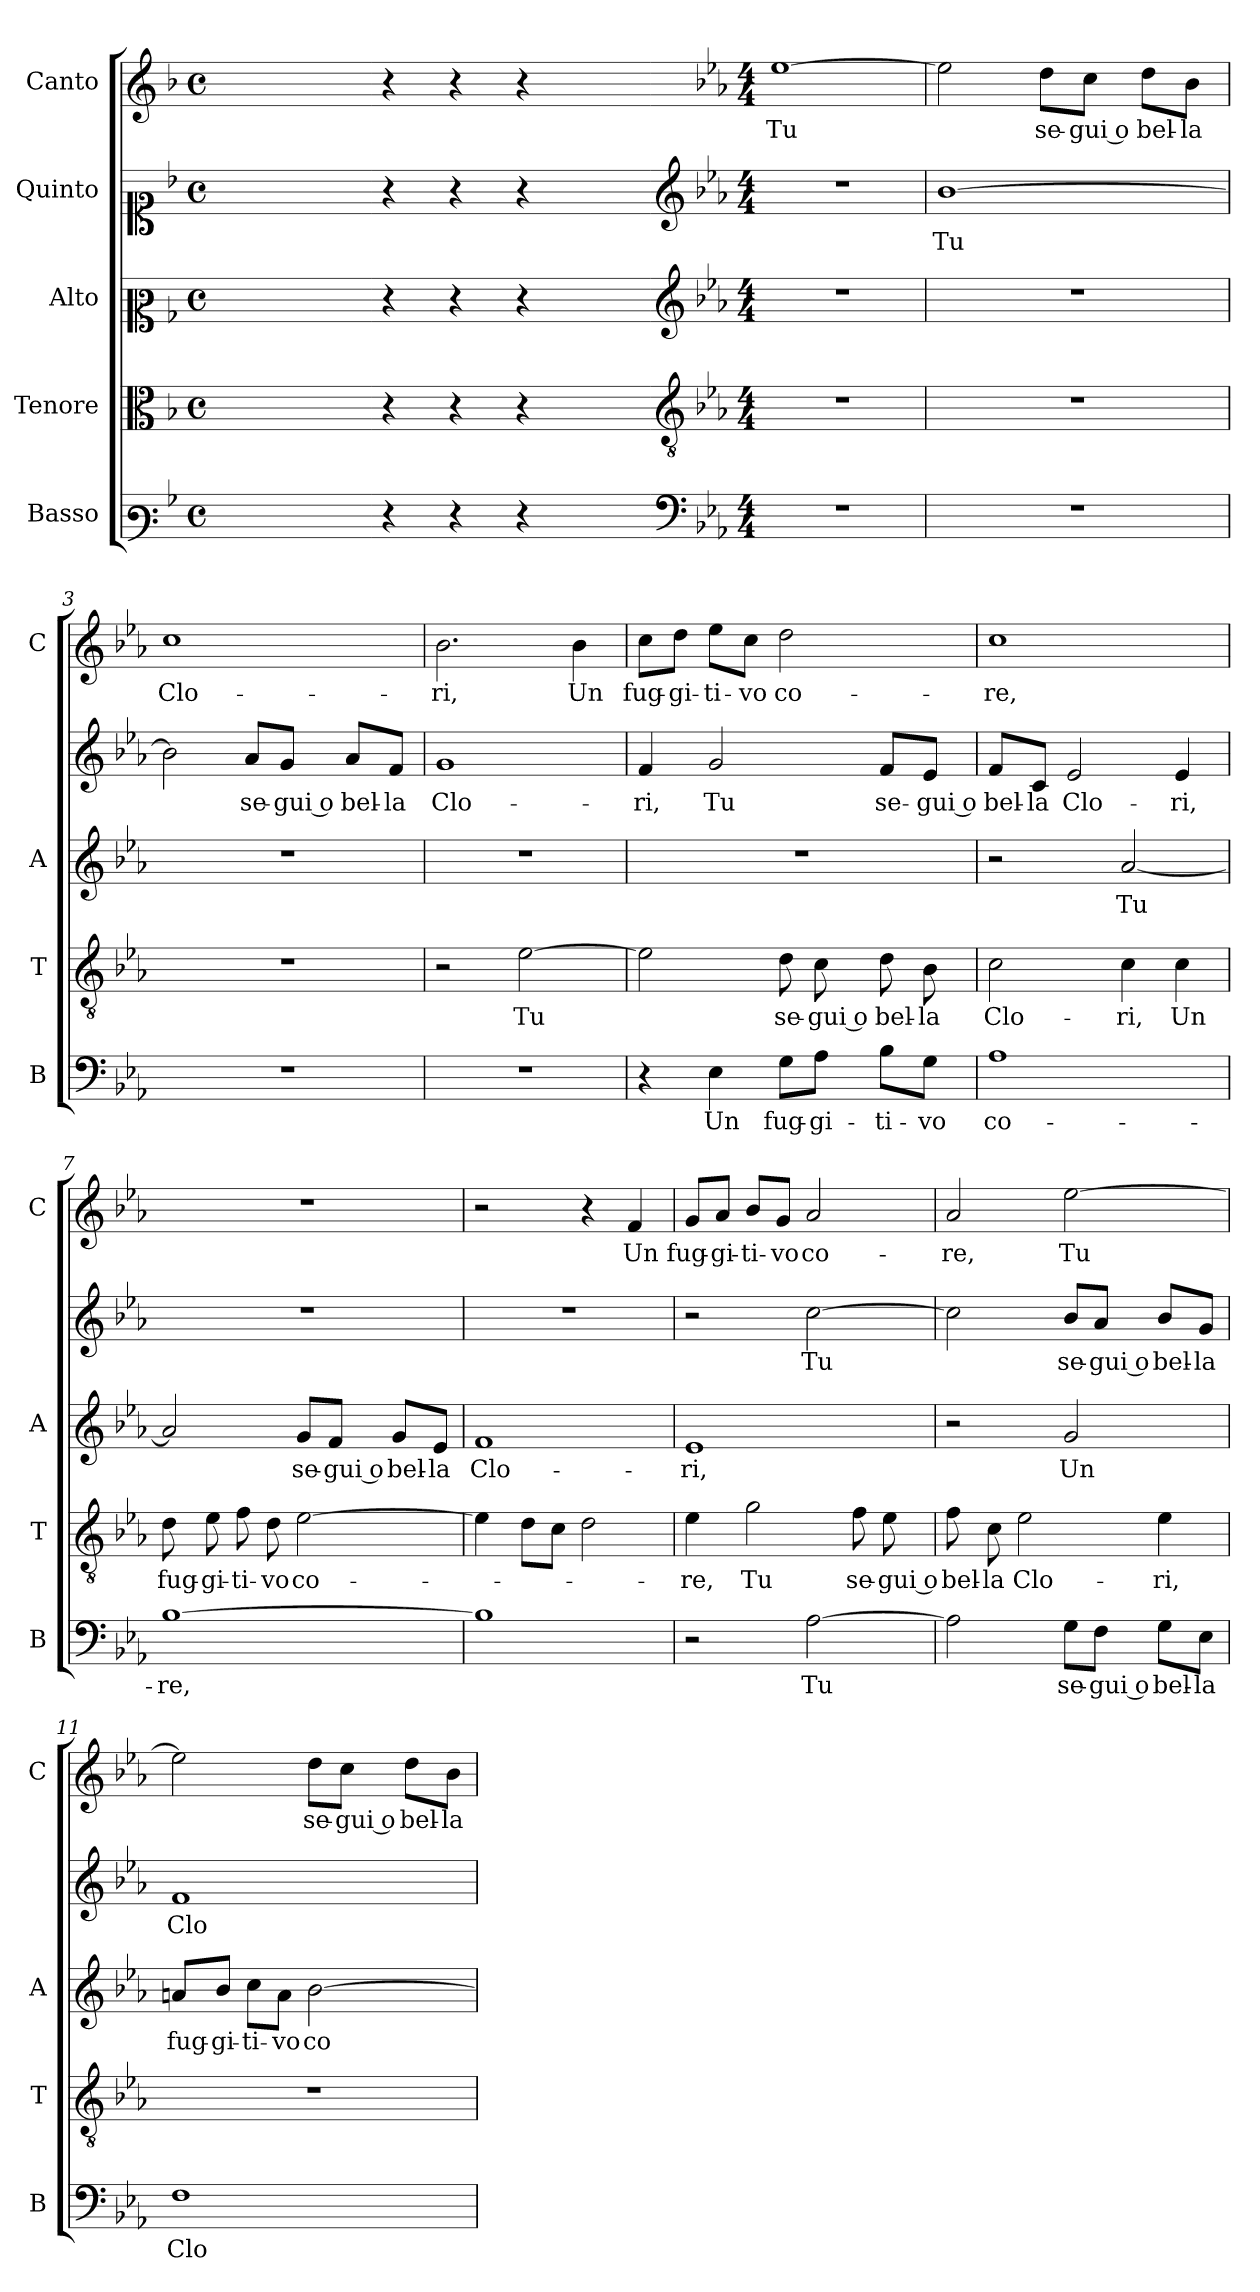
**kern	**text	**kern	**text	**kern	**text	**kern	**text	**kern	**text
*part5	*part5	*part4	*part4	*part3	*part3	*part2	*part2	*part1	*part1
*staff5	*staff5	*staff4	*staff4	*staff3	*staff3	*staff2	*staff2	*staff1	*staff1
*I"Basso	*	*I"Tenore	*	*I"Alto	*	*I"Quinto	*	*I"Canto	*
*I'B	*	*I'T	*	*I'A	*	*	*	*I'C	*
*clefF3	*	*clefC3	*	*clefC2	*	*clefC1	*	*clefG2	*
*k[b-]	*	*k[b-]	*	*k[b-]	*	*k[b-]	*	*k[b-]	*
*F:	*	*F:	*	*F:	*	*F:	*	*F:	*
*M4/4	*	*M4/4	*	*M4/4	*	*M4/4	*	*M4/4	*
*met(c)	*	*met(c)	*	*met(c)	*	*met(c)	*	*met(c)	*
=	=	=	=	=	=	=	=	=	=
1ryy	.	1ryy	.	1ryy	.	1ryy	.	1ryy	.
=1X-	=1X-	=1X-	=1X-	=1X-	=1X-	=1X-	=1X-	=1X-	=1X-
4r	.	4r	.	4r	.	4r	.	4r	.
4r	.	4r	.	4r	.	4r	.	4r	.
4r	.	4r	.	4r	.	4r	.	4r	.
4ryy	.	4ryy	.	4ryy	.	4ryy	.	4ryy	.
=1-	=1-	=1-	=1-	=1-	=1-	=1-	=1-	=1-	=1-
*clefF4	*	*clefGv2	*	*clefG2	*	*clefG2	*	*	*
*k[b-e-a-]	*	*k[b-e-a-]	*	*k[b-e-a-]	*	*k[b-e-a-]	*	*k[b-e-a-]	*
*E-:	*	*E-:	*	*E-:	*	*E-:	*	*E-:	*
*M4/4	*	*M4/4	*	*M4/4	*	*M4/4	*	*M4/4	*
!	!	!	!	!	!	!	!	!	!LO:LY:b
1r	.	1r	.	1r	.	1r	.	[1ee-	Tu
=2	=2	=2	=2	=2	=2	=2	=2	=2	=2
!	!	!	!	!	!	!	!LO:LY:b	!	!
1r	.	1r	.	1r	.	[1b-	Tu	2ee-\]	.
!	!	!	!	!	!	!	!	!	!LO:LY:b
.	.	.	.	.	.	.	.	8dd\L	se-
!	!	!	!	!	!	!	!	!	!LO:LY:b
.	.	.	.	.	.	.	.	8cc\J	-gui o
!	!	!	!	!	!	!	!	!	!LO:LY:b
.	.	.	.	.	.	.	.	8dd\L	bel-
!	!	!	!	!	!	!	!	!	!LO:LY:b
.	.	.	.	.	.	.	.	8b-\J	-la
=3	=3	=3	=3	=3	=3	=3	=3	=3	=3
!	!	!	!	!	!	!	!	!	!LO:LY:b
1r	.	1r	.	1r	.	2b-\]	.	1cc	Clo-
!	!	!	!	!	!	!	!LO:LY:b	!	!
.	.	.	.	.	.	8a-/L	se-	.	.
!	!	!	!	!	!	!	!LO:LY:b	!	!
.	.	.	.	.	.	8g/J	-gui o	.	.
!	!	!	!	!	!	!	!LO:LY:b	!	!
.	.	.	.	.	.	8a-/L	bel-	.	.
!	!	!	!	!	!	!	!LO:LY:b	!	!
.	.	.	.	.	.	8f/J	-la	.	.
=4	=4	=4	=4	=4	=4	=4	=4	=4	=4
!	!	!	!	!	!	!	!LO:LY:b	!	!LO:LY:b
1r	.	2r	.	1r	.	1g	Clo-	2.b-\	-ri,
!	!	!	!LO:LY:b	!	!	!	!	!	!
.	.	[2e-\	Tu	.	.	.	.	.	.
!	!	!	!	!	!	!	!	!	!LO:LY:b
.	.	.	.	.	.	.	.	4b-\	Un
=5	=5	=5	=5	=5	=5	=5	=5	=5	=5
!	!	!	!	!	!	!	!LO:LY:b	!	!LO:LY:b
4r	.	2e-\]	.	1r	.	4f/	-ri,	8cc\L	fug-
!	!	!	!	!	!	!	!	!	!LO:LY:b
.	.	.	.	.	.	.	.	8dd\J	-gi-
!	!LO:LY:b	!	!	!	!	!	!LO:LY:b	!	!LO:LY:b
4E-\	Un	.	.	.	.	2g/	Tu	8ee-\L	-ti-
!	!	!	!	!	!	!	!	!	!LO:LY:b
.	.	.	.	.	.	.	.	8cc\J	-vo
!	!LO:LY:b	!	!LO:LY:b	!	!	!	!	!	!LO:LY:b
8G\L	fug-	8d\	se-	.	.	.	.	2dd\	co-
!	!LO:LY:b	!	!LO:LY:b	!	!	!	!	!	!
8A-\J	-gi-	8c\	-gui o	.	.	.	.	.	.
!	!LO:LY:b	!	!LO:LY:b	!	!	!	!LO:LY:b	!	!
8B-\L	-ti-	8d\	bel-	.	.	8f/L	se-	.	.
!	!LO:LY:b	!	!LO:LY:b	!	!	!	!LO:LY:b	!	!
8G\J	-vo	8B-\	-la	.	.	8e-/J	-gui o	.	.
!!LO:LB:g=z
=6	=6	=6	=6	=6	=6	=6	=6	=6	=6
!	!LO:LY:b	!	!LO:LY:b	!	!	!	!LO:LY:b	!	!LO:LY:b
1A-	co-	2c\	Clo-	2r	.	8f/L	bel-	1cc	-re,
!	!	!	!	!	!	!	!LO:LY:b	!	!
.	.	.	.	.	.	8c/J	-la	.	.
!	!	!	!	!	!	!	!LO:LY:b	!	!
.	.	.	.	.	.	2e-/	Clo-	.	.
!	!	!	!LO:LY:b	!	!LO:LY:b	!	!	!	!
.	.	4c\	-ri,	[2a-/	Tu	.	.	.	.
!	!	!	!LO:LY:b	!	!	!	!LO:LY:b	!	!
.	.	4c\	Un	.	.	4e-/	-ri,	.	.
=7	=7	=7	=7	=7	=7	=7	=7	=7	=7
!	!LO:LY:b	!	!LO:LY:b	!	!	!	!	!	!
[1B-	-re,	8d\	fug-	2a-/]	.	1r	.	1r	.
!	!	!	!LO:LY:b	!	!	!	!	!	!
.	.	8e-\	-gi-	.	.	.	.	.	.
!	!	!	!LO:LY:b	!	!	!	!	!	!
.	.	8f\	-ti-	.	.	.	.	.	.
!	!	!	!LO:LY:b	!	!	!	!	!	!
.	.	8d\	-vo	.	.	.	.	.	.
!	!	!	!LO:LY:b	!	!LO:LY:b	!	!	!	!
.	.	[2e-\	co-	8g/L	se-	.	.	.	.
!	!	!	!	!	!LO:LY:b	!	!	!	!
.	.	.	.	8f/J	-gui o	.	.	.	.
!	!	!	!	!	!LO:LY:b	!	!	!	!
.	.	.	.	8g/L	bel-	.	.	.	.
!	!	!	!	!	!LO:LY:b	!	!	!	!
.	.	.	.	8e-/J	-la	.	.	.	.
=8	=8	=8	=8	=8	=8	=8	=8	=8	=8
!	!	!	!	!	!LO:LY:b	!	!	!	!
1B-]	.	4e-\]	.	1f	Clo-	1r	.	2r	.
.	.	8d\L	.	.	.	.	.	.	.
.	.	8c\J	.	.	.	.	.	.	.
.	.	2d\	.	.	.	.	.	4r	.
!	!	!	!	!	!	!	!	!	!LO:LY:b
.	.	.	.	.	.	.	.	4f/	Un
=9	=9	=9	=9	=9	=9	=9	=9	=9	=9
!	!	!	!LO:LY:b	!	!LO:LY:b	!	!	!	!LO:LY:b
2r	.	4e-\	-re,	1e-	-ri,	2r	.	8g/L	fug-
!	!	!	!	!	!	!	!	!	!LO:LY:b
.	.	.	.	.	.	.	.	8a-/J	-gi-
!	!	!	!LO:LY:b	!	!	!	!	!	!LO:LY:b
.	.	2g\	Tu	.	.	.	.	8b-/L	-ti-
!	!	!	!	!	!	!	!	!	!LO:LY:b
.	.	.	.	.	.	.	.	8g/J	-vo
!	!LO:LY:b	!	!	!	!	!	!LO:LY:b	!	!LO:LY:b
[2A-\	Tu	.	.	.	.	[2cc\	Tu	2a-/	co-
!	!	!	!LO:LY:b	!	!	!	!	!	!
.	.	8f\	se-	.	.	.	.	.	.
!	!	!	!LO:LY:b	!	!	!	!	!	!
.	.	8e-\	-gui o	.	.	.	.	.	.
=10	=10	=10	=10	=10	=10	=10	=10	=10	=10
!	!	!	!LO:LY:b	!	!	!	!	!	!LO:LY:b
2A-\]	.	8f\	bel-	2r	.	2cc\]	.	2a-/	-re,
!	!	!	!LO:LY:b	!	!	!	!	!	!
.	.	8c\	-la	.	.	.	.	.	.
!	!	!	!LO:LY:b	!	!	!	!	!	!
.	.	2e-\	Clo-	.	.	.	.	.	.
!	!LO:LY:b	!	!	!	!LO:LY:b	!	!LO:LY:b	!	!LO:LY:b
8G\L	se-	.	.	2g/	Un	8b-/L	se-	[2ee-\	Tu
!	!LO:LY:b	!	!	!	!	!	!LO:LY:b	!	!
8F\J	-gui o	.	.	.	.	8a-/J	-gui o	.	.
!	!LO:LY:b	!	!LO:LY:b	!	!	!	!LO:LY:b	!	!
8G\L	bel-	4e-\	-ri,	.	.	8b-/L	bel-	.	.
!	!LO:LY:b	!	!	!	!	!	!LO:LY:b	!	!
8E-\J	-la	.	.	.	.	8g/J	-la	.	.
!!LO:LB:g=z
=11	=11	=11	=11	=11	=11	=11	=11	=11	=11
!	!LO:LY:b	!	!	!	!LO:LY:b	!	!LO:LY:b	!	!
1F	Clo-	1r	.	8an/L	fug-	1f	Clo-	2ee-\]	.
!	!	!	!	!	!LO:LY:b	!	!	!	!
.	.	.	.	8b-/J	-gi-	.	.	.	.
!	!	!	!	!	!LO:LY:b	!	!	!	!
.	.	.	.	8cc\L	-ti-	.	.	.	.
!	!	!	!	!	!LO:LY:b	!	!	!	!
.	.	.	.	8a\J	-vo	.	.	.	.
!	!	!	!	!	!LO:LY:b	!	!	!	!LO:LY:b
.	.	.	.	[2b-\	co-	.	.	8dd\L	se-
!	!	!	!	!	!	!	!	!	!LO:LY:b
.	.	.	.	.	.	.	.	8cc\J	-gui o
!	!	!	!	!	!	!	!	!	!LO:LY:b
.	.	.	.	.	.	.	.	8dd\L	bel-
!	!	!	!	!	!	!	!	!	!LO:LY:b
.	.	.	.	.	.	.	.	8b-\J	-la
=	=	=	=	=	=	=	=	=	=
*-	*-	*-	*-	*-	*-	*-	*-	*-	*-
